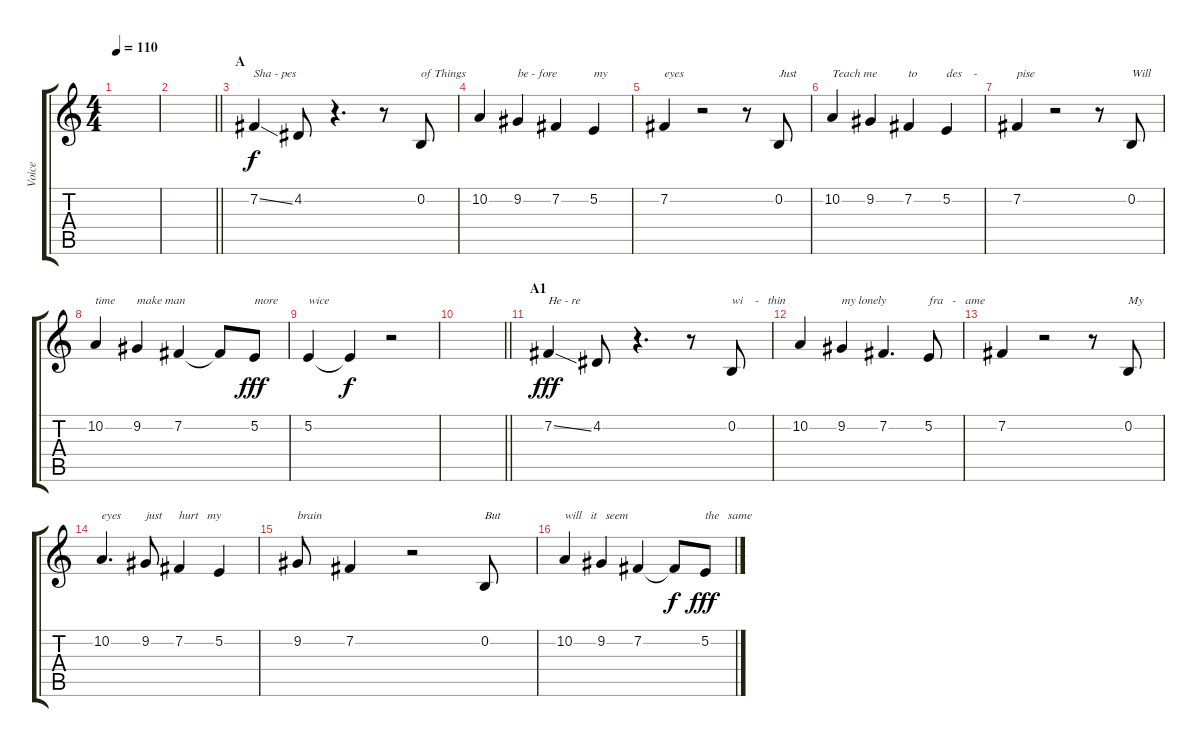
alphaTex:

\track ("Voice" "Voice") {instrument oboe}
\staff {score tabs}
\tuning (E4 B3 G3 D3 A2 E2) {hide}
\ts (4 4)
\tempo 110
\clef g2
\ks c
|
\barLineRight lightlight
|
\section ("" "A")
7.2{ss}.4{txt "Sha - pes"} 4.2.8 r.4{d} r.8 0.2.8{txt "of Things"} |
10.2.4 9.2.4{txt "be - fore"} 7.2.4 5.2.4{txt "my"} |
7.2.4{txt "eyes"} r.2 r.8 0.2.8{txt "Just"} |
10.2.4{txt "Teach me"} 9.2.4 7.2.4{txt "to"} 5.2.4{txt "des    - "} |
7.2.4{txt "pise"} r.2 r.8 0.2.8{txt "Will"} |
10.2.4{txt "time"} 9.2.4{txt "make man"} 7.2.4 7.2{t}.8{dy f} 5.2.8{txt "more" dy fff} |
5.2.4{txt "wice"} 5.2{t}.4{dy f} r.2 |
\barLineRight lightlight
|
\section ("" "A1")
7.2{ss}.4{txt "He - re" dy fff} 4.2.8 r.4{d} r.8 0.2.8{txt "wi    -   thin"} |
10.2.4 9.2.4{txt "my lonely"} 7.2.4{d} 5.2.8{txt "fra   -   ame"} |
7.2.4 r.2 r.8 0.2.8{txt "My"} |
10.2.4{d txt "eyes"} 9.2.8{txt "just"} 7.2.4{txt "hurt   my"} 5.2.4 |
9.2.8{txt "brain"} 7.2.4 r.2 0.2.8{txt "But"} |
10.2.4{txt "will   it   seem"} 9.2.4 7.2.4 7.2{t}.8{dy f} 5.2.8{txt "the   same" dy fff}
